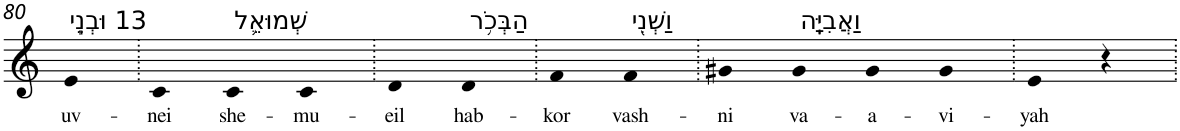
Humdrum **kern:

**kern	**text
*part1	*part1
*staff1	*staff1
*I"Piano	*
*I'Pno	*
!!LO:PB:g=z
*clefG2	*
*k[]	*
=80	=80
!LO:TX:a:t=13 וּבְנֵ֧י	!
!	!LO:LY:b
4e	uv-
=81.	=81.
!	!LO:LY:b
4c	-nei
!LO:TX:a:t=שְׁמוּאֵ֛ל	!
!	!LO:LY:b
4c	she-
!	!LO:LY:b
4c	-mu-
=82.	=82.
!	!LO:LY:b
4d	-eil
!LO:TX:a:t=הַבְּכֹ֥ר	!
!	!LO:LY:b
4d	hab-
=83.	=83.
!	!LO:LY:b
4f	-kor
!LO:TX:a:t=וַשְׁנִ֖י	!
!	!LO:LY:b
4f	vash-
=84.	=84.
!	!LO:LY:b
4g#X	-ni
!LO:TX:a:t=וַאֲבִיָּֽה	!
!	!LO:LY:b
4g#	va-
!	!LO:LY:b
4g#	-a-
!	!LO:LY:b
4g#	-vi-
=85.	=85.
!	!LO:LY:b
4e	-yah
4r	.
=.	=.
*-	*-
